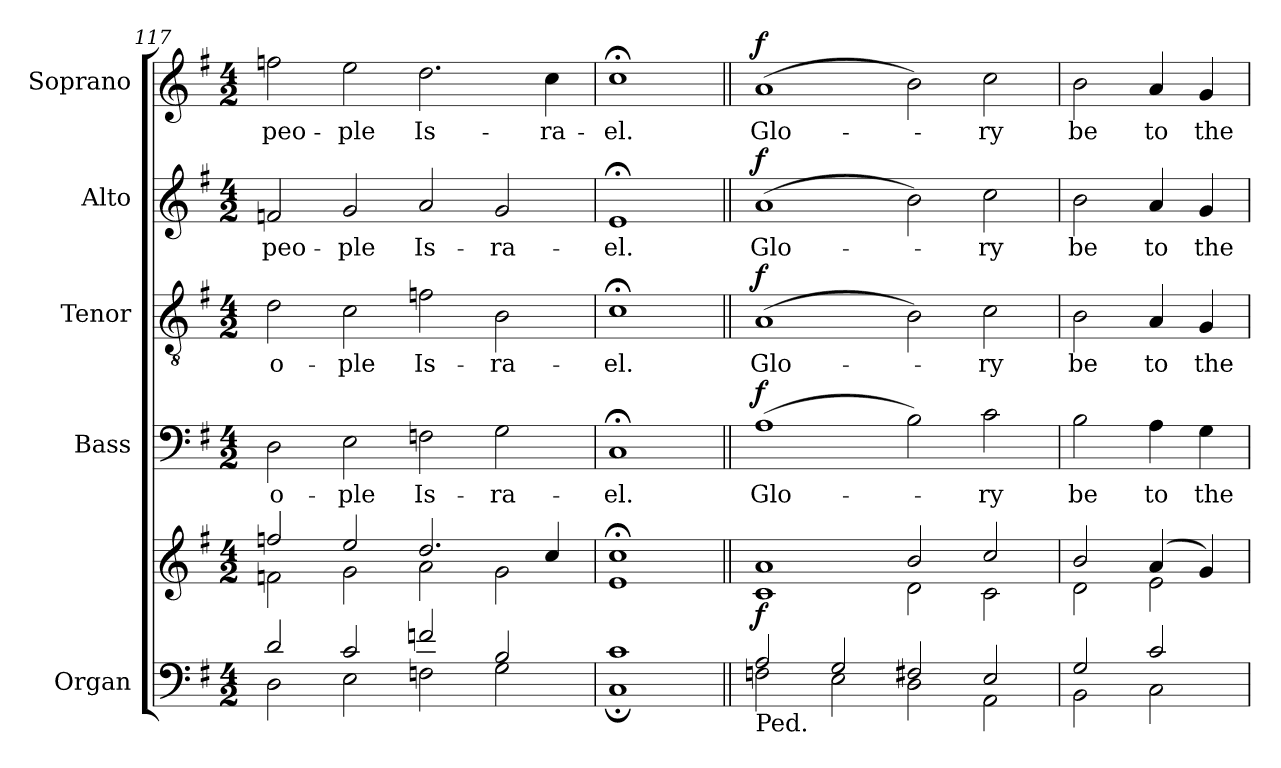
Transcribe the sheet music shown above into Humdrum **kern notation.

**kern	**kern	**dynam	**kern	**text	**dynam	**kern	**text	**dynam	**kern	**text	**dynam	**kern	**text	**dynam
*part5	*part5	*part5	*part4	*part4	*part4	*part3	*part3	*part3	*part2	*part2	*part2	*part1	*part1	*part1
*staff6	*staff5	*staff5/6	*staff4	*staff4	*staff4	*staff3	*staff3	*staff3	*staff2	*staff2	*staff2	*staff1	*staff1	*staff1
*I"Organ	*	*	*I"Bass	*	*	*I"Tenor	*	*	*I"Alto	*	*	*I"Soprano	*	*
*I'Org.	*	*	*I'B.	*	*	*I'T.	*	*	*I'A.	*	*	*I'S.	*	*
*clefF4	*clefG2	*	*clefF4	*	*	*clefGv2	*	*	*clefG2	*	*	*clefG2	*	*
*	*	*	*	*	*	*ITrd7c12	*	*	*	*	*	*	*	*
*k[f#]	*k[f#]	*	*k[f#]	*	*	*k[f#]	*	*	*k[f#]	*	*	*k[f#]	*	*
*G:	*G:	*	*G:	*	*	*G:	*	*	*G:	*	*	*G:	*	*
*M4/2	*M4/2	*	*M4/2	*	*	*M4/2	*	*	*M4/2	*	*	*M4/2	*	*
=117	=117	=117	=117	=117	=117	=117	=117	=117	=117	=117	=117	=117	=117	=117
*^	*^	*	*	*	*	*	*	*	*	*	*	*	*	*
!	!	!	!	!	!	!LO:LY:b:color=#000000	!	!	!	!	!	!	!	!	!	!
!	!	!	!	!	!	!	!	!	!LO:LY:b:color=#000000	!	!	!	!	!	!	!
!	!	!	!	!	!	!	!	!	!	!	!	!LO:LY:b:color=#000000	!	!	!	!
!	!	!	!	!	!	!	!	!	!	!	!	!	!	!	!LO:LY:b:color=#000000	!
2di/	2Di\	2ffni/	2fni\	.	2Di\	-o-	.	2Di\	-o-	.	2fni/	peo-	.	2ffni\	peo-	.
!	!	!	!	!	!	!LO:LY:b:color=#000000	!	!	!	!	!	!	!	!	!	!
!	!	!	!	!	!	!	!	!	!LO:LY:b:color=#000000	!	!	!	!	!	!	!
!	!	!	!	!	!	!	!	!	!	!	!	!LO:LY:b:color=#000000	!	!	!	!
!	!	!	!	!	!	!	!	!	!	!	!	!	!	!	!LO:LY:b:color=#000000	!
2ci/	2Ei\	2eei/	2gi\	.	2Ei\	-ple	.	2Ci\	-ple	.	2gi/	-ple	.	2eei\	-ple	.
!	!	!	!	!	!	!LO:LY:b:color=#000000	!	!	!	!	!	!	!	!	!	!
!	!	!	!	!	!	!	!	!	!LO:LY:b:color=#000000	!	!	!	!	!	!	!
!	!	!	!	!	!	!	!	!	!	!	!	!LO:LY:b:color=#000000	!	!	!	!
!	!	!	!	!	!	!	!	!	!	!	!	!	!	!	!LO:LY:b:color=#000000	!
2fni/	2Fni\	2.ddi/	2ai\	.	2Fni\	Is-	.	2Fni\	Is-	.	2ai/	Is-	.	2.ddi\	Is-	.
!	!	!	!	!	!	!LO:LY:b:color=#000000	!	!	!	!	!	!	!	!	!	!
!	!	!	!	!	!	!	!	!	!LO:LY:b:color=#000000	!	!	!	!	!	!	!
!	!	!	!	!	!	!	!	!	!	!	!	!LO:LY:b:color=#000000	!	!	!	!
2Bi/	2Gi\	.	2gi\	.	2Gi\	-ra-	.	2BBi\	-ra-	.	2gi/	-ra-	.	.	.	.
!	!	!	!	!	!	!	!	!	!	!	!	!	!	!	!LO:LY:b:color=#000000	!
.	.	4cci/	.	.	.	.	.	.	.	.	.	.	.	4cci\	-ra-	.
!!LO:LB:g=z
=118	=118	=118	=118	=118	=118	=118	=118	=118	=118	=118	=118	=118	=118	=118	=118	=118
!	!	!	!	!	!	!LO:LY:b:color=#000000	!	!	!	!	!	!	!	!	!	!
!	!	!	!	!	!	!	!	!	!LO:LY:b:color=#000000	!	!	!	!	!	!	!
!	!	!	!	!	!	!	!	!	!	!	!	!LO:LY:b:color=#000000	!	!	!	!
!	!	!	!	!	!	!	!	!	!	!	!	!	!	!	!LO:LY:b:color=#000000	!
1ci	1C;i	1cc;i	1ei	.	1C;i	-el.	.	1C;i	-el.	.	1e;i	-el.	.	1cc;i	-el.	.
=119||	=119||	=119||	=119||	=119||	=119||	=119||	=119||	=119||	=119||	=119||	=119||	=119||	=119||	=119||	=119||	=119||
!	!	!	!	!	!	!LO:LY:b:color=#000000	!	!	!	!	!	!	!	!	!	!
!	!	!	!	!	!	!	!	!	!LO:LY:b:color=#000000	!	!	!	!	!	!	!
!	!	!	!	!	!	!	!	!	!	!	!	!LO:LY:b:color=#000000	!	!	!	!
!LO:TX:b:t=Ped.	!	!	!	!	!	!	!	!	!	!	!	!	!	!	!	!
!	!	!	!	!	!	!	!	!	!	!	!	!	!	!	!LO:LY:b:color=#000000	!
2Ai/	2Fni\	1ai	1ci	f	(1Ai	Glo-	f	(1AAi	Glo-	f	(1ai	Glo-	f	(1ai	Glo-	f
2Gi/	2Ei\	.	.	.	.	.	.	.	.	.	.	.	.	.	.	.
2F#Xi/	2Di\	2bi/	2di\	.	2Bi\)	.	.	2BBi\)	.	.	2bi\)	.	.	2bi\)	.	.
!	!	!	!	!	!	!LO:LY:b:color=#000000	!	!	!	!	!	!	!	!	!	!
!	!	!	!	!	!	!	!	!	!LO:LY:b:color=#000000	!	!	!	!	!	!	!
!	!	!	!	!	!	!	!	!	!	!	!	!LO:LY:b:color=#000000	!	!	!	!
!	!	!	!	!	!	!	!	!	!	!	!	!	!	!	!LO:LY:b:color=#000000	!
2Ei/	2AAi\	2cci/	2ci\	.	2ci\	-ry	.	2Ci\	-ry	.	2cci\	-ry	.	2cci\	-ry	.
=120	=120	=120	=120	=120	=120	=120	=120	=120	=120	=120	=120	=120	=120	=120	=120	=120
!	!	!	!	!	!	!LO:LY:b:color=#000000	!	!	!	!	!	!	!	!	!	!
!	!	!	!	!	!	!	!	!	!LO:LY:b:color=#000000	!	!	!	!	!	!	!
!	!	!	!	!	!	!	!	!	!	!	!	!LO:LY:b:color=#000000	!	!	!	!
!	!	!	!	!	!	!	!	!	!	!	!	!	!	!	!LO:LY:b:color=#000000	!
2Gi/	2BBi\	2bi/	2di\	.	2Bi\	be	.	2BBi\	be	.	2bi\	be	.	2bi\	be	.
!	!	!	!	!	!	!LO:LY:b:color=#000000	!	!	!	!	!	!	!	!	!	!
!	!	!	!	!	!	!	!	!	!LO:LY:b:color=#000000	!	!	!	!	!	!	!
!	!	!	!	!	!	!	!	!	!	!	!	!LO:LY:b:color=#000000	!	!	!	!
!	!	!	!	!	!	!	!	!	!	!	!	!	!	!	!LO:LY:b:color=#000000	!
2ci/	2Ci\	(4ai/	2ei\	.	4Ai\	to	.	4AAi/	to	.	4ai/	to	.	4ai/	to	.
!	!	!	!	!	!	!LO:LY:b:color=#000000	!	!	!	!	!	!	!	!	!	!
!	!	!	!	!	!	!	!	!	!LO:LY:b:color=#000000	!	!	!	!	!	!	!
!	!	!	!	!	!	!	!	!	!	!	!	!LO:LY:b:color=#000000	!	!	!	!
!	!	!	!	!	!	!	!	!	!	!	!	!	!	!	!LO:LY:b:color=#000000	!
.	.	4gi/)	.	.	4Gi\	the	.	4GGi/	the	.	4gi/	the	.	4gi/	the	.
*v	*v	*	*	*	*	*	*	*	*	*	*	*	*	*	*	*
*	*v	*v	*	*	*	*	*	*	*	*	*	*	*	*	*
=	=	=	=	=	=	=	=	=	=	=	=	=	=	=
*-	*-	*-	*-	*-	*-	*-	*-	*-	*-	*-	*-	*-	*-	*-
